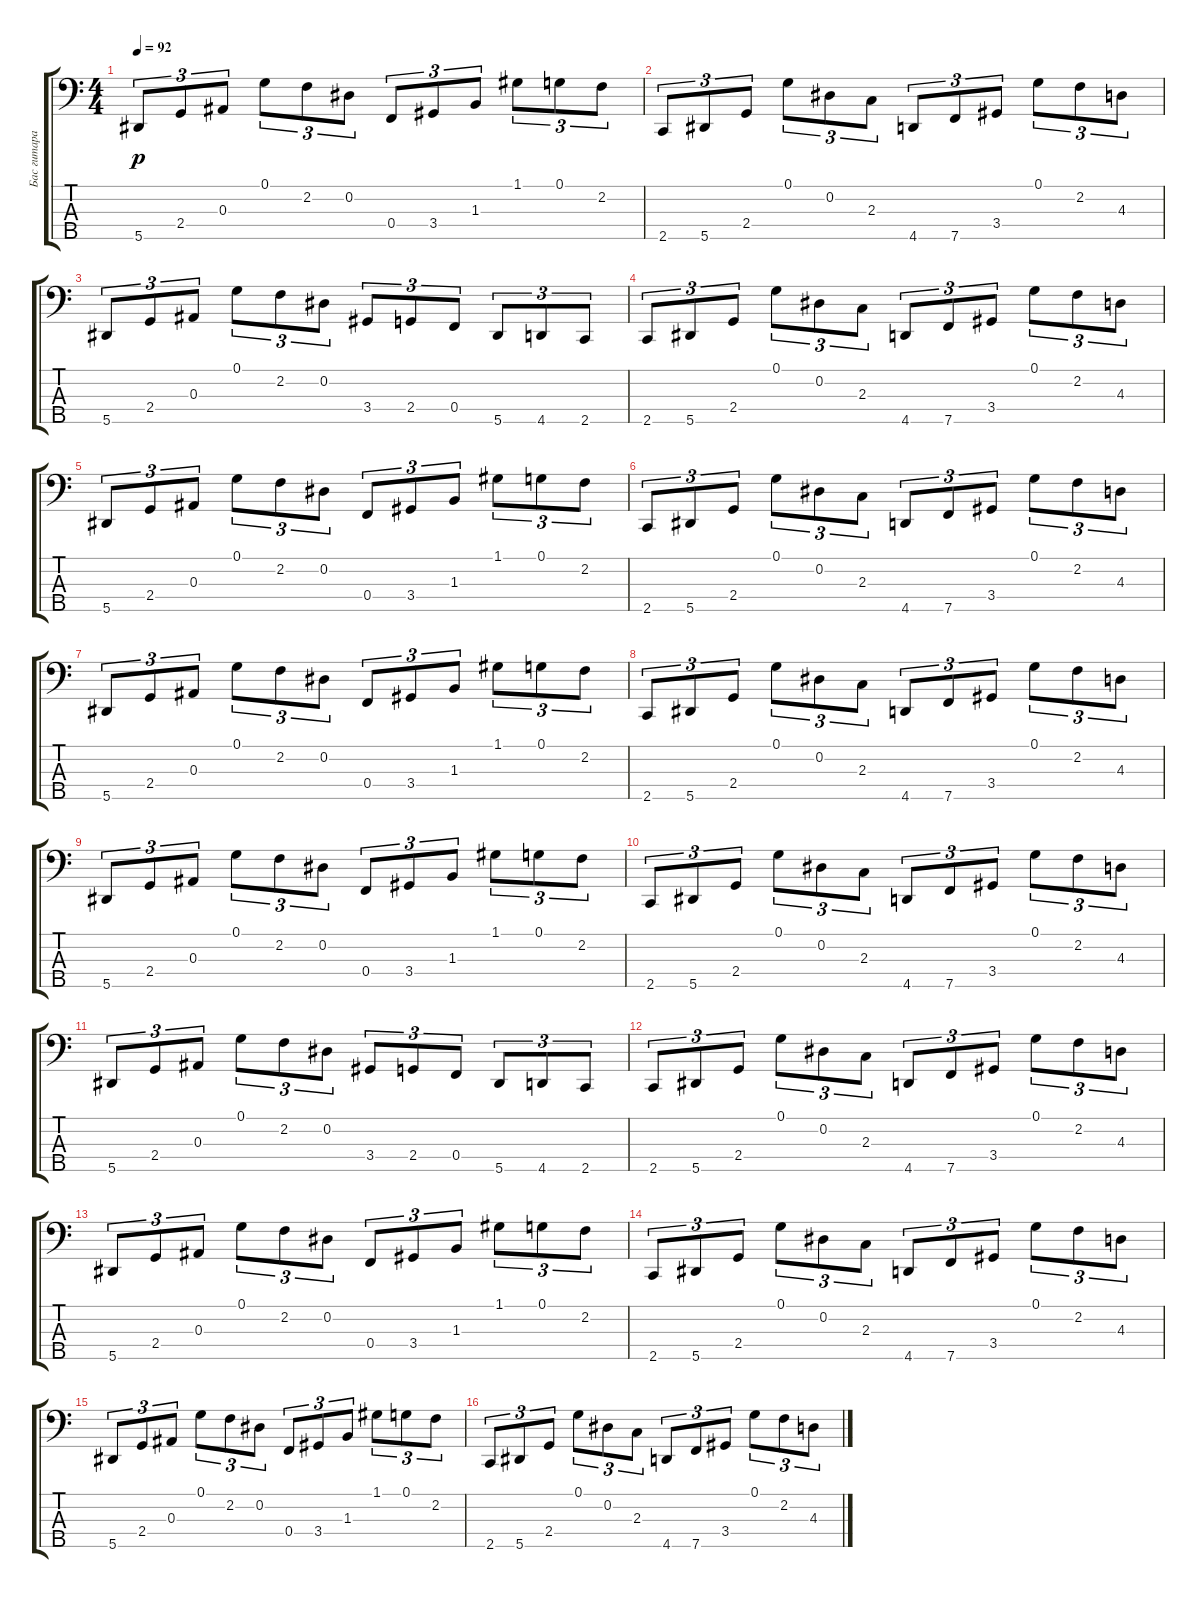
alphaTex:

\track ("Бас гитара" "Бас гитара") {instrument electricbasspick}
\staff {score tabs}
\tuning (G2 Eb2 Bb1 F1 Bb0) {hide}
\ts (4 4)
\tempo 92
\clef f4
\ks c
5.5.8{tu (3 2) dy p} 2.4.8{tu (3 2)} 0.3.8{tu (3 2)} 0.1.8{tu (3 2)} 2.2.8{tu (3 2)} 0.2.8{tu (3 2)} 0.4.8{tu (3 2)} 3.4.8{tu (3 2)} 1.3.8{tu (3 2)} 1.1.8{tu (3 2)} 0.1.8{tu (3 2)} 2.2.8{tu (3 2)} |
2.5.8{tu (3 2)} 5.5.8{tu (3 2)} 2.4.8{tu (3 2)} 0.1.8{tu (3 2)} 0.2.8{tu (3 2)} 2.3.8{tu (3 2)} 4.5.8{tu (3 2)} 7.5.8{tu (3 2)} 3.4.8{tu (3 2)} 0.1.8{tu (3 2)} 2.2.8{tu (3 2)} 4.3.8{tu (3 2)} |
5.5.8{tu (3 2)} 2.4.8{tu (3 2)} 0.3.8{tu (3 2)} 0.1.8{tu (3 2)} 2.2.8{tu (3 2)} 0.2.8{tu (3 2)} 3.4.8{tu (3 2)} 2.4.8{tu (3 2)} 0.4.8{tu (3 2)} 5.5.8{tu (3 2)} 4.5.8{tu (3 2)} 2.5.8{tu (3 2)} |
2.5.8{tu (3 2)} 5.5.8{tu (3 2)} 2.4.8{tu (3 2)} 0.1.8{tu (3 2)} 0.2.8{tu (3 2)} 2.3.8{tu (3 2)} 4.5.8{tu (3 2)} 7.5.8{tu (3 2)} 3.4.8{tu (3 2)} 0.1.8{tu (3 2)} 2.2.8{tu (3 2)} 4.3.8{tu (3 2)} |
5.5.8{tu (3 2)} 2.4.8{tu (3 2)} 0.3.8{tu (3 2)} 0.1.8{tu (3 2)} 2.2.8{tu (3 2)} 0.2.8{tu (3 2)} 0.4.8{tu (3 2)} 3.4.8{tu (3 2)} 1.3.8{tu (3 2)} 1.1.8{tu (3 2)} 0.1.8{tu (3 2)} 2.2.8{tu (3 2)} |
2.5.8{tu (3 2)} 5.5.8{tu (3 2)} 2.4.8{tu (3 2)} 0.1.8{tu (3 2)} 0.2.8{tu (3 2)} 2.3.8{tu (3 2)} 4.5.8{tu (3 2)} 7.5.8{tu (3 2)} 3.4.8{tu (3 2)} 0.1.8{tu (3 2)} 2.2.8{tu (3 2)} 4.3.8{tu (3 2)} |
5.5.8{tu (3 2)} 2.4.8{tu (3 2)} 0.3.8{tu (3 2)} 0.1.8{tu (3 2)} 2.2.8{tu (3 2)} 0.2.8{tu (3 2)} 0.4.8{tu (3 2)} 3.4.8{tu (3 2)} 1.3.8{tu (3 2)} 1.1.8{tu (3 2)} 0.1.8{tu (3 2)} 2.2.8{tu (3 2)} |
2.5.8{tu (3 2)} 5.5.8{tu (3 2)} 2.4.8{tu (3 2)} 0.1.8{tu (3 2)} 0.2.8{tu (3 2)} 2.3.8{tu (3 2)} 4.5.8{tu (3 2)} 7.5.8{tu (3 2)} 3.4.8{tu (3 2)} 0.1.8{tu (3 2)} 2.2.8{tu (3 2)} 4.3.8{tu (3 2)} |
5.5.8{tu (3 2)} 2.4.8{tu (3 2)} 0.3.8{tu (3 2)} 0.1.8{tu (3 2)} 2.2.8{tu (3 2)} 0.2.8{tu (3 2)} 0.4.8{tu (3 2)} 3.4.8{tu (3 2)} 1.3.8{tu (3 2)} 1.1.8{tu (3 2)} 0.1.8{tu (3 2)} 2.2.8{tu (3 2)} |
2.5.8{tu (3 2)} 5.5.8{tu (3 2)} 2.4.8{tu (3 2)} 0.1.8{tu (3 2)} 0.2.8{tu (3 2)} 2.3.8{tu (3 2)} 4.5.8{tu (3 2)} 7.5.8{tu (3 2)} 3.4.8{tu (3 2)} 0.1.8{tu (3 2)} 2.2.8{tu (3 2)} 4.3.8{tu (3 2)} |
5.5.8{tu (3 2)} 2.4.8{tu (3 2)} 0.3.8{tu (3 2)} 0.1.8{tu (3 2)} 2.2.8{tu (3 2)} 0.2.8{tu (3 2)} 3.4.8{tu (3 2)} 2.4.8{tu (3 2)} 0.4.8{tu (3 2)} 5.5.8{tu (3 2)} 4.5.8{tu (3 2)} 2.5.8{tu (3 2)} |
2.5.8{tu (3 2)} 5.5.8{tu (3 2)} 2.4.8{tu (3 2)} 0.1.8{tu (3 2)} 0.2.8{tu (3 2)} 2.3.8{tu (3 2)} 4.5.8{tu (3 2)} 7.5.8{tu (3 2)} 3.4.8{tu (3 2)} 0.1.8{tu (3 2)} 2.2.8{tu (3 2)} 4.3.8{tu (3 2)} |
5.5.8{tu (3 2)} 2.4.8{tu (3 2)} 0.3.8{tu (3 2)} 0.1.8{tu (3 2)} 2.2.8{tu (3 2)} 0.2.8{tu (3 2)} 0.4.8{tu (3 2)} 3.4.8{tu (3 2)} 1.3.8{tu (3 2)} 1.1.8{tu (3 2)} 0.1.8{tu (3 2)} 2.2.8{tu (3 2)} |
2.5.8{tu (3 2)} 5.5.8{tu (3 2)} 2.4.8{tu (3 2)} 0.1.8{tu (3 2)} 0.2.8{tu (3 2)} 2.3.8{tu (3 2)} 4.5.8{tu (3 2)} 7.5.8{tu (3 2)} 3.4.8{tu (3 2)} 0.1.8{tu (3 2)} 2.2.8{tu (3 2)} 4.3.8{tu (3 2)} |
5.5.8{tu (3 2)} 2.4.8{tu (3 2)} 0.3.8{tu (3 2)} 0.1.8{tu (3 2)} 2.2.8{tu (3 2)} 0.2.8{tu (3 2)} 0.4.8{tu (3 2)} 3.4.8{tu (3 2)} 1.3.8{tu (3 2)} 1.1.8{tu (3 2)} 0.1.8{tu (3 2)} 2.2.8{tu (3 2)} |
2.5.8{tu (3 2)} 5.5.8{tu (3 2)} 2.4.8{tu (3 2)} 0.1.8{tu (3 2)} 0.2.8{tu (3 2)} 2.3.8{tu (3 2)} 4.5.8{tu (3 2)} 7.5.8{tu (3 2)} 3.4.8{tu (3 2)} 0.1.8{tu (3 2)} 2.2.8{tu (3 2)} 4.3.8{tu (3 2)}
